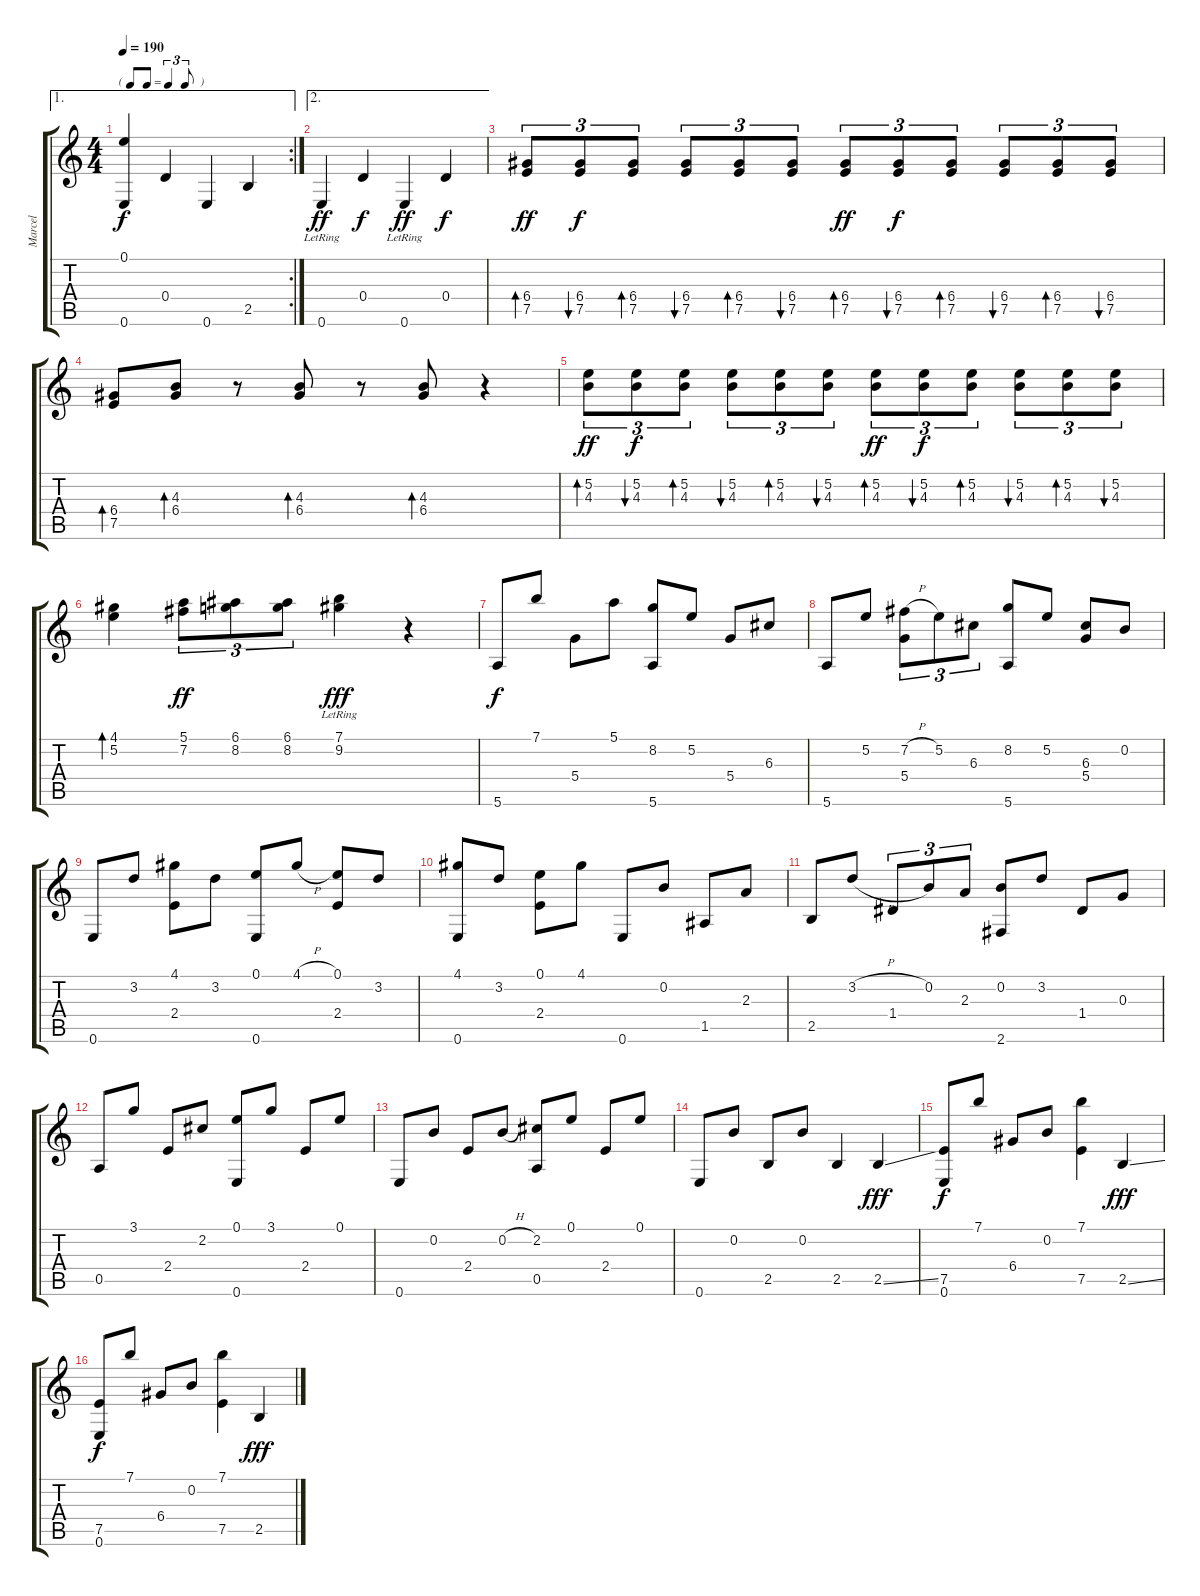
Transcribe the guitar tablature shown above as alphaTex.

\track ("Marcel" "Marcel") {instrument acousticguitarsteel}
\staff {score tabs}
\tuning (E4 B3 G3 D3 A2 E2) {hide}
\ae 1
\rc 2
\ts (4 4)
\tf triplet8th
\tempo 190
\clef g2
\ks c
(0.1 0.6).4{dy f} 0.4.4 0.6.4 2.5.4 |
\ae 2
0.6{lr}.4{dy ff} 0.4.4{dy f} 0.6{lr}.4{dy ff} 0.4.4{dy f} |
(6.4 7.5).8{tu (3 2) bd 60 dy ff} (6.4 7.5).8{tu (3 2) bu 60 dy f} (6.4 7.5).8{tu (3 2) bd 60} (6.4 7.5).8{tu (3 2) bu 60} (6.4 7.5).8{tu (3 2) bd 60} (6.4 7.5).8{tu (3 2) bu 60} (6.4 7.5).8{tu (3 2) bd 60 dy ff} (6.4 7.5).8{tu (3 2) bu 60 dy f} (6.4 7.5).8{tu (3 2) bd 60} (6.4 7.5).8{tu (3 2) bu 60} (6.4 7.5).8{tu (3 2) bd 60} (6.4 7.5).8{tu (3 2) bu 60} |
(6.4 7.5).8{bd 60} (4.3 6.4).8{bd 60} r.8 (4.3 6.4).8{bd 60} r.8 (4.3 6.4).8{bd 60} r.4 |
(5.2 4.3).8{tu (3 2) bd 60 dy ff} (5.2 4.3).8{tu (3 2) bu 60 dy f} (5.2 4.3).8{tu (3 2) bd 60} (5.2 4.3).8{tu (3 2) bu 60} (5.2 4.3).8{tu (3 2) bd 60} (5.2 4.3).8{tu (3 2) bu 60} (5.2 4.3).8{tu (3 2) bd 60 dy ff} (5.2 4.3).8{tu (3 2) bu 60 dy f} (5.2 4.3).8{tu (3 2) bd 60} (5.2 4.3).8{tu (3 2) bu 60} (5.2 4.3).8{tu (3 2) bd 60} (5.2 4.3).8{tu (3 2) bu 60} |
(4.1 5.2).4{bd 60} (5.1 7.2).8{tu (3 2) dy ff} (6.1 8.2).8{tu (3 2)} (6.1 8.2).8{tu (3 2)} (7.1{lr} 9.2{lr}).4{dy fff} r.4 |
5.6.8{dy f} 7.1.8 5.4.8 5.1.8 (8.2 5.6).8 5.2.8 5.4.8 6.3.8 |
5.6.8 5.2.8 (7.2{h} 5.4).8{tu (3 2)} 5.2.8{tu (3 2)} 6.3.8{tu (3 2)} (8.2 5.6).8 5.2.8 (6.3 5.4).8 0.2.8 |
0.6.8 3.2.8 (4.1 2.4).8 3.2.8 (0.1 0.6).8 4.1{h}.8 (0.1 2.4).8 3.2.8 |
(4.1 0.6).8 3.2.8 (0.1 2.4).8 4.1.8 0.6.8 0.2.8 1.5.8 2.3.8 |
2.5.8 3.2{h}.8 1.4.8{tu (3 2)} 0.2.8{tu (3 2)} 2.3.8{tu (3 2)} (0.2 2.6).8 3.2.8 1.4.8 0.3.8 |
0.5.8 3.1.8 2.4.8 2.2.8 (0.1 0.6).8 3.1.8 2.4.8 0.1.8 |
0.6.8 0.2.8 2.4.8 0.2{h}.8 (2.2 0.5).8 0.1.8 2.4.8 0.1.8 |
0.6.8 0.2.8 2.5.8 0.2.8 2.5.4 2.5{ss}.4{dy fff} |
(7.5 0.6).8{dy f} 7.1.8 6.4.8 0.2.8 (7.1 7.5).4 2.5{ss}.4{dy fff} |
(7.5 0.6).8{dy f} 7.1.8 6.4.8 0.2.8 (7.1 7.5).4 2.5{ss}.4{dy fff}
